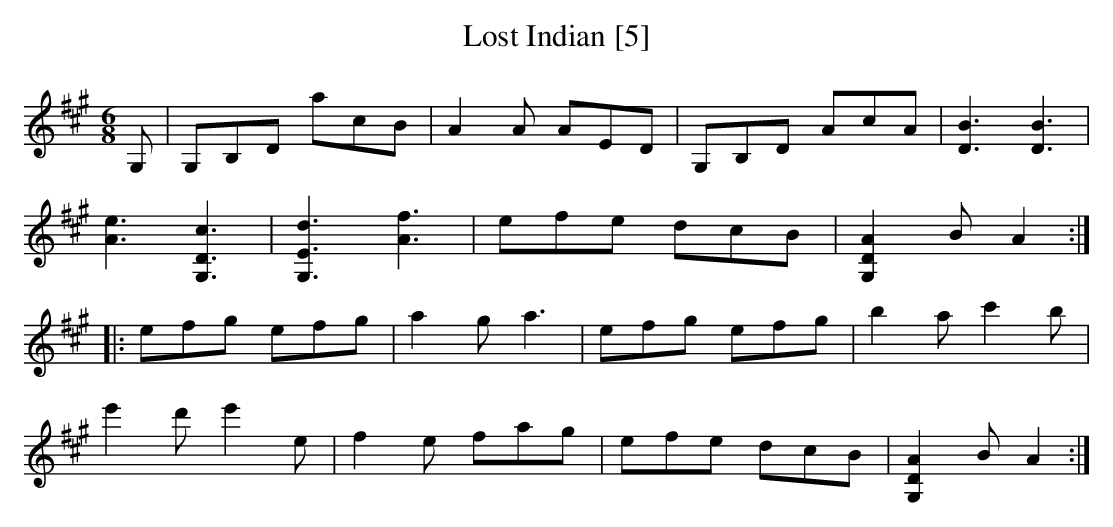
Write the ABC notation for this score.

X:1
T:Lost Indian [5]
M:6/8
L:1/8
K:A
G,|G,B,D acB|A2A AED|G,B,D AcA|[D3B3] [D3B3]|
[A3e3] [G,3D3c3]|[G,3E3d3] [A3f3]|efe dcB|[G,2D2A2]B A2:|
|:efg efg|a2g a3|efg efg|b2a c'2b|
e'2d' e'2e|f2e fag|efe dcB|[G,2D2A2]B A2:|]
